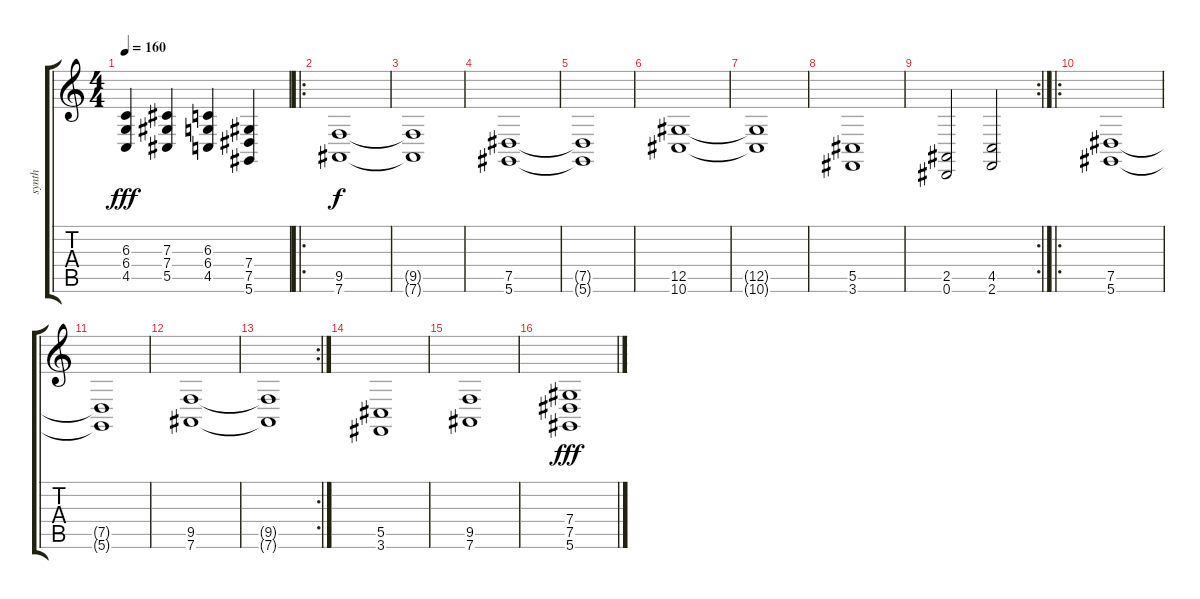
\track ("synth" "synth") {instrument choiraahs}
\staff {score tabs}
\tuning (Eb4 Bb3 Gb3 Db3 Ab2 Eb2) {hide}
\ts (4 4)
\tempo 160
\clef g2
\ks c
(6.3 6.4 4.5).4{dy fff} (7.3 7.4 5.5).4 (6.3 6.4 4.5).4 (7.4 7.5 5.6).4 |
\ro
(9.5 7.6).1{dy f} |
(9.5{t} 7.6{t}).1 |
(7.5 5.6).1 |
(7.5{t} 5.6{t}).1 |
(12.5 10.6).1 |
(12.5{t} 10.6{t}).1 |
(5.5 3.6).1 |
\rc 2
(2.5 0.6).2 (4.5 2.6).2 |
\ro
(7.5 5.6).1 |
(7.5{t} 5.6{t}).1 |
(9.5 7.6).1 |
\rc 2
(9.5{t} 7.6{t}).1 |
(5.5 3.6).1 |
(9.5 7.6).1 |
(7.4 7.5 5.6).1{dy fff}
